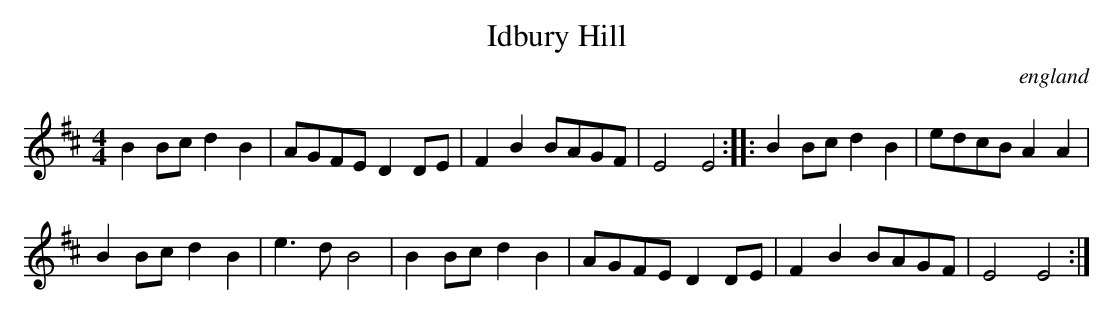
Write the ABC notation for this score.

X:1
T:Idbury Hill
O:england
M:4/4
K:EDor
B2Bc d2B2|AGFE D2DE|F2B2 BAGF|E4 E4::\
B2Bc d2B2|edcB A2A2|
B2Bc d2B2|e3d B4|\
B2Bc d2B2|AGFE D2DE|F2B2 BAGF|E4 E4:|
